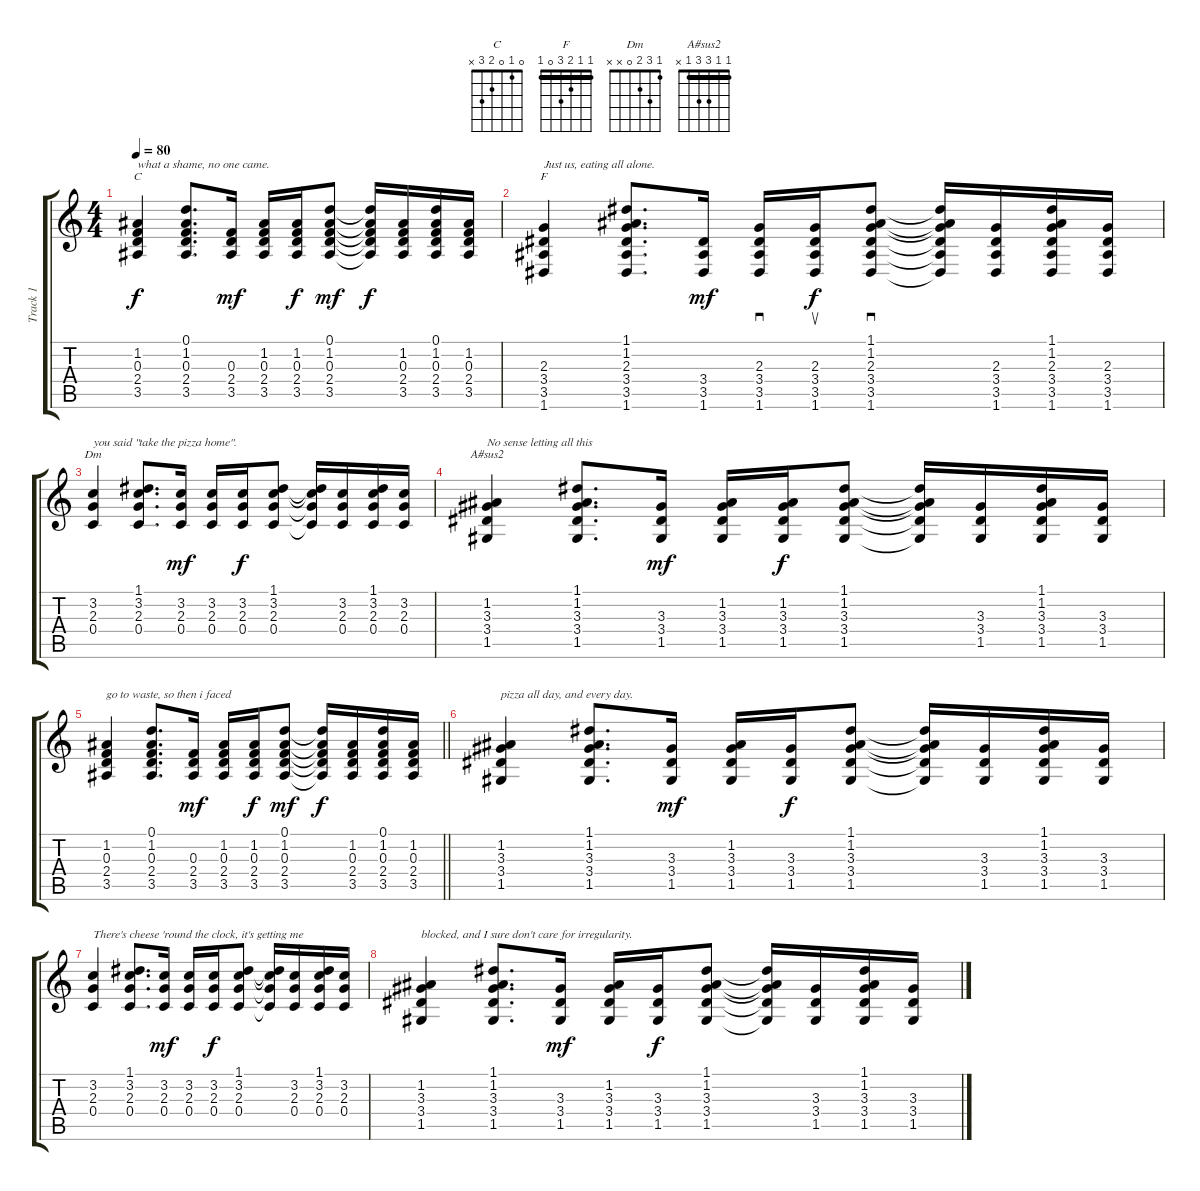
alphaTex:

\track ("Track 1" "Track 1") {instrument acousticguitarsteel}
\staff {score tabs}
\tuning (D4 A3 F3 C3 G2 D2) {hide}
\chord ("C" 0 1 0 2 3 x)
\chord ("F" 1 1 2 3 0 1) {barre 1}
\chord ("Dm" 1 3 2 0 x x)
\chord ("A#sus2" 1 1 3 3 1 x) {barre 1}
\ts (4 4)
\tempo 80
\clef g2
\ks c
(1.2 0.3 2.4 3.5).4{ch "C" txt "what a shame, no one came." dy f} (0.1 1.2 0.3 2.4 3.5).8{d} (0.3 2.4 3.5).16{dy mf} (1.2 0.3 2.4 3.5).16 (1.2 0.3 2.4 3.5).16{dy f} (0.1 1.2 0.3 2.4 3.5).8{dy mf} (0.1{t} 1.2{t} 0.3{t} 2.4{t} 3.5{t}).16{dy f} (1.2 0.3 2.4 3.5).16 (0.1 1.2 0.3 2.4 3.5).16 (1.2 0.3 2.4 3.5).16 |
(2.3 3.4 3.5 1.6).4{ch "F" txt "Just us, eating all alone."} (1.1 1.2 2.3 3.4 3.5 1.6).8{d} (3.4 3.5 1.6).16{dy mf} (2.3 3.4 3.5 1.6).16{sd} (2.3 3.4 3.5 1.6).16{su dy f} (1.1 1.2 2.3 3.4 3.5 1.6).8{sd} (1.1{t} 1.2{t} 2.3{t} 3.4{t} 3.5{t} 1.6{t}).16 (2.3 3.4 3.5 1.6).16 (1.1 1.2 2.3 3.4 3.5 1.6).16 (2.3 3.4 3.5 1.6).16 |
(3.2 2.3 0.4).4{ch "Dm" txt "you said \"take the pizza home\"."} (1.1 3.2 2.3 0.4).8{d} (3.2 2.3 0.4).16{dy mf} (3.2 2.3 0.4).16 (3.2 2.3 0.4).16{dy f} (1.1 3.2 2.3 0.4).8 (1.1{t} 3.2{t} 2.3{t} 0.4{t}).16 (3.2 2.3 0.4).16 (1.1 3.2 2.3 0.4).16 (3.2 2.3 0.4).16 |
(1.2 3.3 3.4 1.5).4{ch "A#sus2" txt "No sense letting all this"} (1.1 1.2 3.3 3.4 1.5).8{d} (3.3 3.4 1.5).16{dy mf} (1.2 3.3 3.4 1.5).16 (1.2 3.3 3.4 1.5).16{dy f} (1.1 1.2 3.3 3.4 1.5).8 (1.1{t} 1.2{t} 3.3{t} 3.4{t} 1.5{t}).16 (3.3 3.4 1.5).16 (1.1 1.2 3.3 3.4 1.5).16 (3.3 3.4 1.5).16 |
\barLineRight lightlight
(1.2 0.3 2.4 3.5).4{txt "go to waste, so then i faced"} (0.1 1.2 0.3 2.4 3.5).8{d} (0.3 2.4 3.5).16{dy mf} (1.2 0.3 2.4 3.5).16 (1.2 0.3 2.4 3.5).16{dy f} (0.1 1.2 0.3 2.4 3.5).8{dy mf} (0.1{t} 1.2{t} 0.3{t} 2.4{t} 3.5{t}).16{dy f} (1.2 0.3 2.4 3.5).16 (0.1 1.2 0.3 2.4 3.5).16 (1.2 0.3 2.4 3.5).16 |
\section ("" "")
(1.2 3.3 3.4 1.5).4{txt "pizza all day, and every day."} (1.1 1.2 3.3 3.4 1.5).8{d} (3.3 3.4 1.5).16{dy mf} (1.2 3.3 3.4 1.5).16 (3.3 3.4 1.5).16{dy f} (1.1 1.2 3.3 3.4 1.5).8 (1.1{t} 1.2{t} 3.3{t} 3.4{t} 1.5{t}).16 (3.3 3.4 1.5).16 (1.1 1.2 3.3 3.4 1.5).16 (3.3 3.4 1.5).16 |
(3.2 2.3 0.4).4{txt "There's cheese 'round the clock, it's getting me "} (1.1 3.2 2.3 0.4).8{d} (3.2 2.3 0.4).16{dy mf} (3.2 2.3 0.4).16 (3.2 2.3 0.4).16{dy f} (1.1 3.2 2.3 0.4).8 (1.1{t} 3.2{t} 2.3{t} 0.4{t}).16 (3.2 2.3 0.4).16 (1.1 3.2 2.3 0.4).16 (3.2 2.3 0.4).16 |
(1.2 3.3 3.4 1.5).4{txt "blocked, and I sure don't care for irregularity."} (1.1 1.2 3.3 3.4 1.5).8{d} (3.3 3.4 1.5).16{dy mf} (1.2 3.3 3.4 1.5).16 (3.3 3.4 1.5).16{dy f} (1.1 1.2 3.3 3.4 1.5).8 (1.1{t} 1.2{t} 3.3{t} 3.4{t} 1.5{t}).16 (3.3 3.4 1.5).16 (1.1 1.2 3.3 3.4 1.5).16 (3.3 3.4 1.5).16
